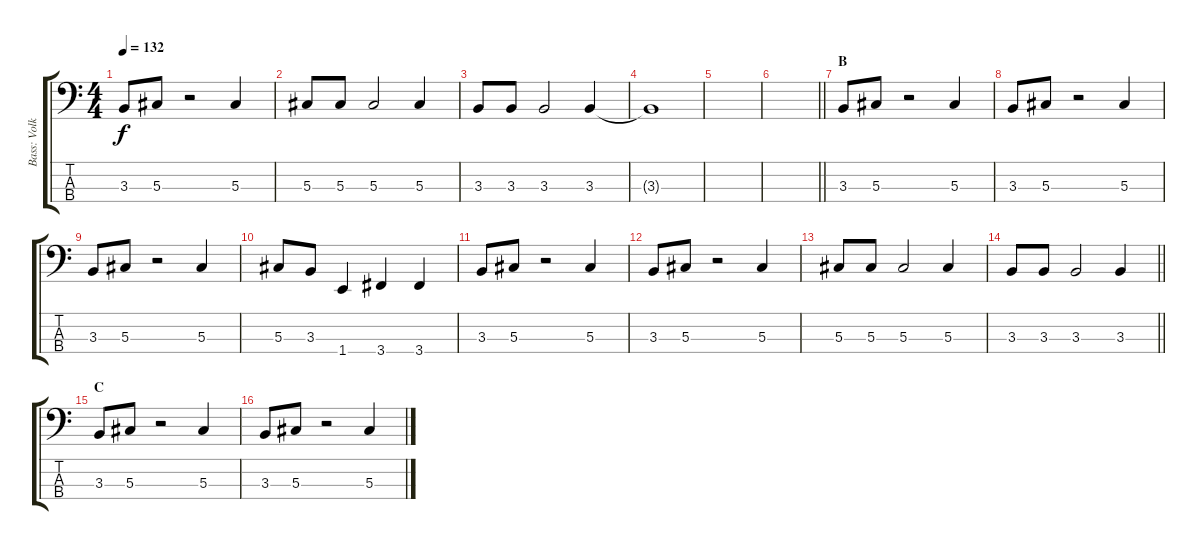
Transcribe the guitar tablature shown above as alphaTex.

\track ("Bass: Volker" "Bass: Volk") {instrument electricbassfinger}
\staff {score tabs}
\tuning (Gb2 Db2 Ab1 Eb1) {hide}
\ts (4 4)
\tempo 132
\clef f4
\ks c
3.3.8{dy f} 5.3.8 r.2 5.3.4 |
5.3.8 5.3.8 5.3.2 5.3.4 |
3.3.8 3.3.8 3.3.2 3.3.4 |
3.3{t}.1 |
|
\barLineRight lightlight
|
\section ("" "B")
3.3.8 5.3.8 r.2 5.3.4 |
3.3.8 5.3.8 r.2 5.3.4 |
3.3.8 5.3.8 r.2 5.3.4 |
5.3.8 3.3.8 1.4.4 3.4.4 3.4.4 |
3.3.8 5.3.8 r.2 5.3.4 |
3.3.8 5.3.8 r.2 5.3.4 |
5.3.8 5.3.8 5.3.2 5.3.4 |
\barLineRight lightlight
3.3.8 3.3.8 3.3.2 3.3.4 |
\section ("" "C")
3.3.8 5.3.8 r.2 5.3.4 |
3.3.8 5.3.8 r.2 5.3.4
